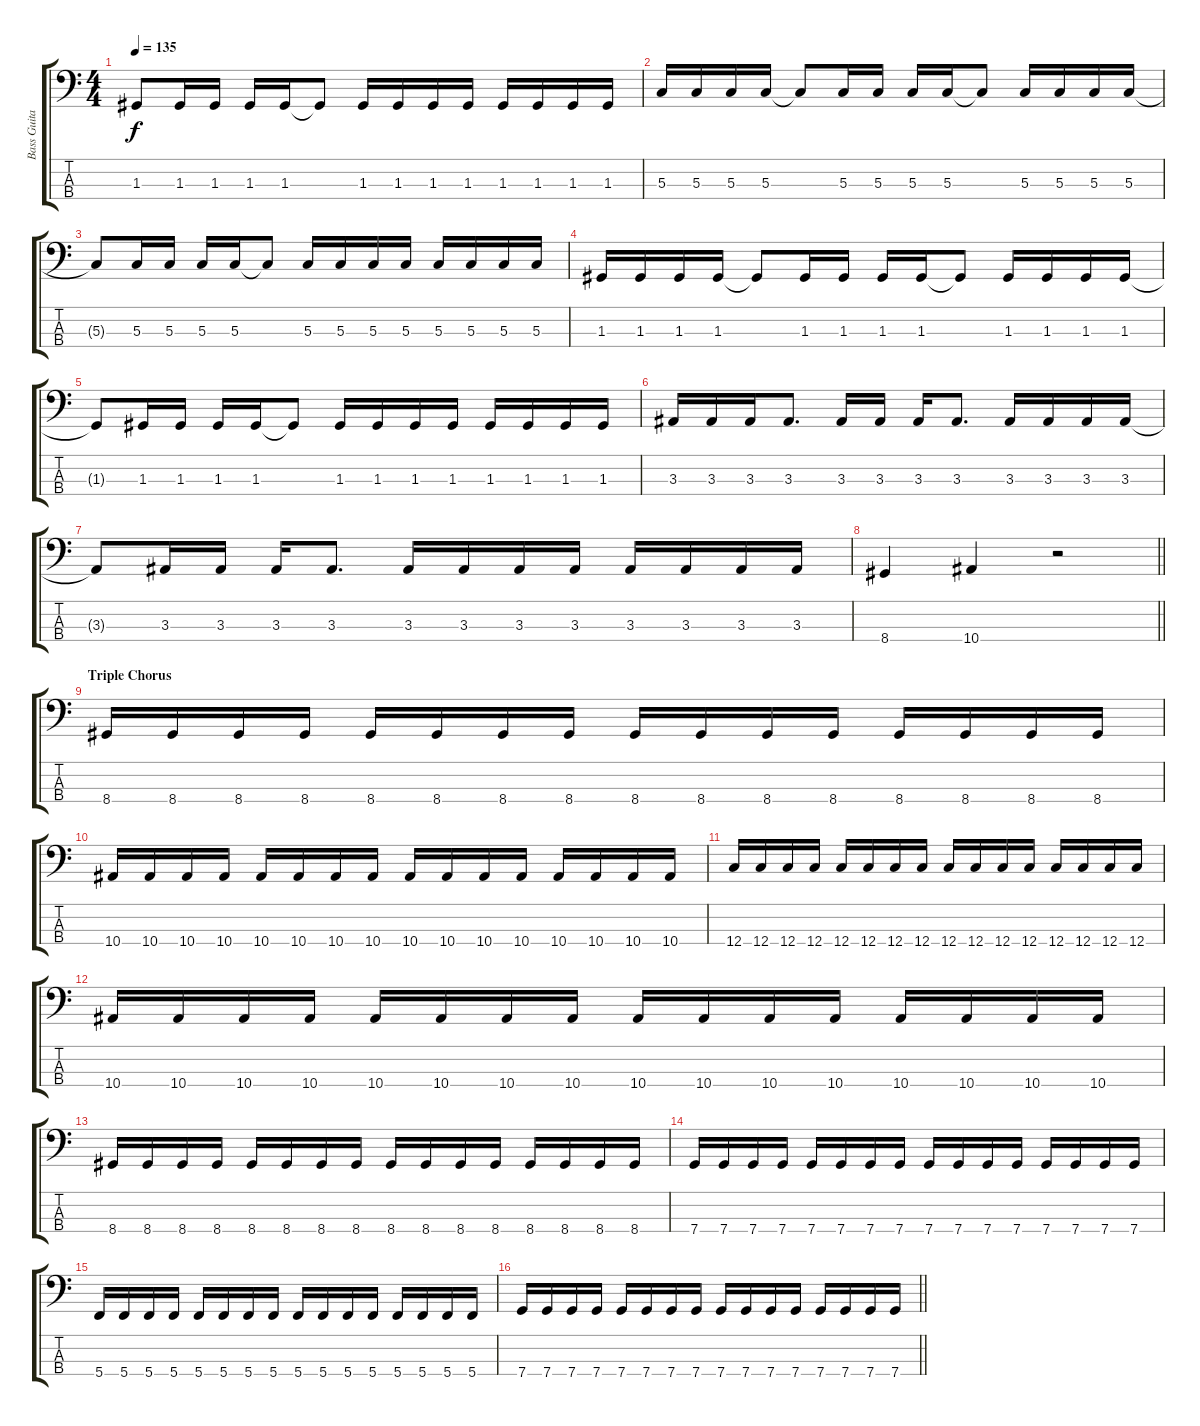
\track ("Bass Guitar" "Bass Guita") {instrument electricbassfinger}
\staff {score tabs}
\tuning (F2 C2 G1 C1) {hide}
\ts (4 4)
\tempo 135
\clef f4
\ks c
1.3{t}.8{dy f} 1.3.16 1.3.16 1.3.16 1.3.16 1.3{t}.8 1.3.16 1.3.16 1.3.16 1.3.16 1.3.16 1.3.16 1.3.16 1.3.16 |
5.3.16 5.3.16 5.3.16 5.3.16 5.3{t}.8 5.3.16 5.3.16 5.3.16 5.3.16 5.3{t}.8 5.3.16 5.3.16 5.3.16 5.3.16 |
5.3{t}.8 5.3.16 5.3.16 5.3.16 5.3.16 5.3{t}.8 5.3.16 5.3.16 5.3.16 5.3.16 5.3.16 5.3.16 5.3.16 5.3.16 |
1.3.16 1.3.16 1.3.16 1.3.16 1.3{t}.8 1.3.16 1.3.16 1.3.16 1.3.16 1.3{t}.8 1.3.16 1.3.16 1.3.16 1.3.16 |
1.3{t}.8 1.3.16 1.3.16 1.3.16 1.3.16 1.3{t}.8 1.3.16 1.3.16 1.3.16 1.3.16 1.3.16 1.3.16 1.3.16 1.3.16 |
3.3.16 3.3.16 3.3.16 3.3.8{d} 3.3.16 3.3.16 3.3.16 3.3.8{d} 3.3.16 3.3.16 3.3.16 3.3.16 |
3.3{t}.8 3.3.16 3.3.16 3.3.16 3.3.8{d} 3.3.16 3.3.16 3.3.16 3.3.16 3.3.16 3.3.16 3.3.16 3.3.16 |
\barLineRight lightlight
8.4.4 10.4.4 r.2 |
\section ("" "Triple Chorus")
8.4.16 8.4.16 8.4.16 8.4.16 8.4.16 8.4.16 8.4.16 8.4.16 8.4.16 8.4.16 8.4.16 8.4.16 8.4.16 8.4.16 8.4.16 8.4.16 |
10.4.16 10.4.16 10.4.16 10.4.16 10.4.16 10.4.16 10.4.16 10.4.16 10.4.16 10.4.16 10.4.16 10.4.16 10.4.16 10.4.16 10.4.16 10.4.16 |
12.4.16 12.4.16 12.4.16 12.4.16 12.4.16 12.4.16 12.4.16 12.4.16 12.4.16 12.4.16 12.4.16 12.4.16 12.4.16 12.4.16 12.4.16 12.4.16 |
10.4.16 10.4.16 10.4.16 10.4.16 10.4.16 10.4.16 10.4.16 10.4.16 10.4.16 10.4.16 10.4.16 10.4.16 10.4.16 10.4.16 10.4.16 10.4.16 |
8.4.16 8.4.16 8.4.16 8.4.16 8.4.16 8.4.16 8.4.16 8.4.16 8.4.16 8.4.16 8.4.16 8.4.16 8.4.16 8.4.16 8.4.16 8.4.16 |
7.4.16 7.4.16 7.4.16 7.4.16 7.4.16 7.4.16 7.4.16 7.4.16 7.4.16 7.4.16 7.4.16 7.4.16 7.4.16 7.4.16 7.4.16 7.4.16 |
5.4.16 5.4.16 5.4.16 5.4.16 5.4.16 5.4.16 5.4.16 5.4.16 5.4.16 5.4.16 5.4.16 5.4.16 5.4.16 5.4.16 5.4.16 5.4.16 |
\barLineRight lightlight
7.4.16 7.4.16 7.4.16 7.4.16 7.4.16 7.4.16 7.4.16 7.4.16 7.4.16 7.4.16 7.4.16 7.4.16 7.4.16 7.4.16 7.4.16 7.4.16
